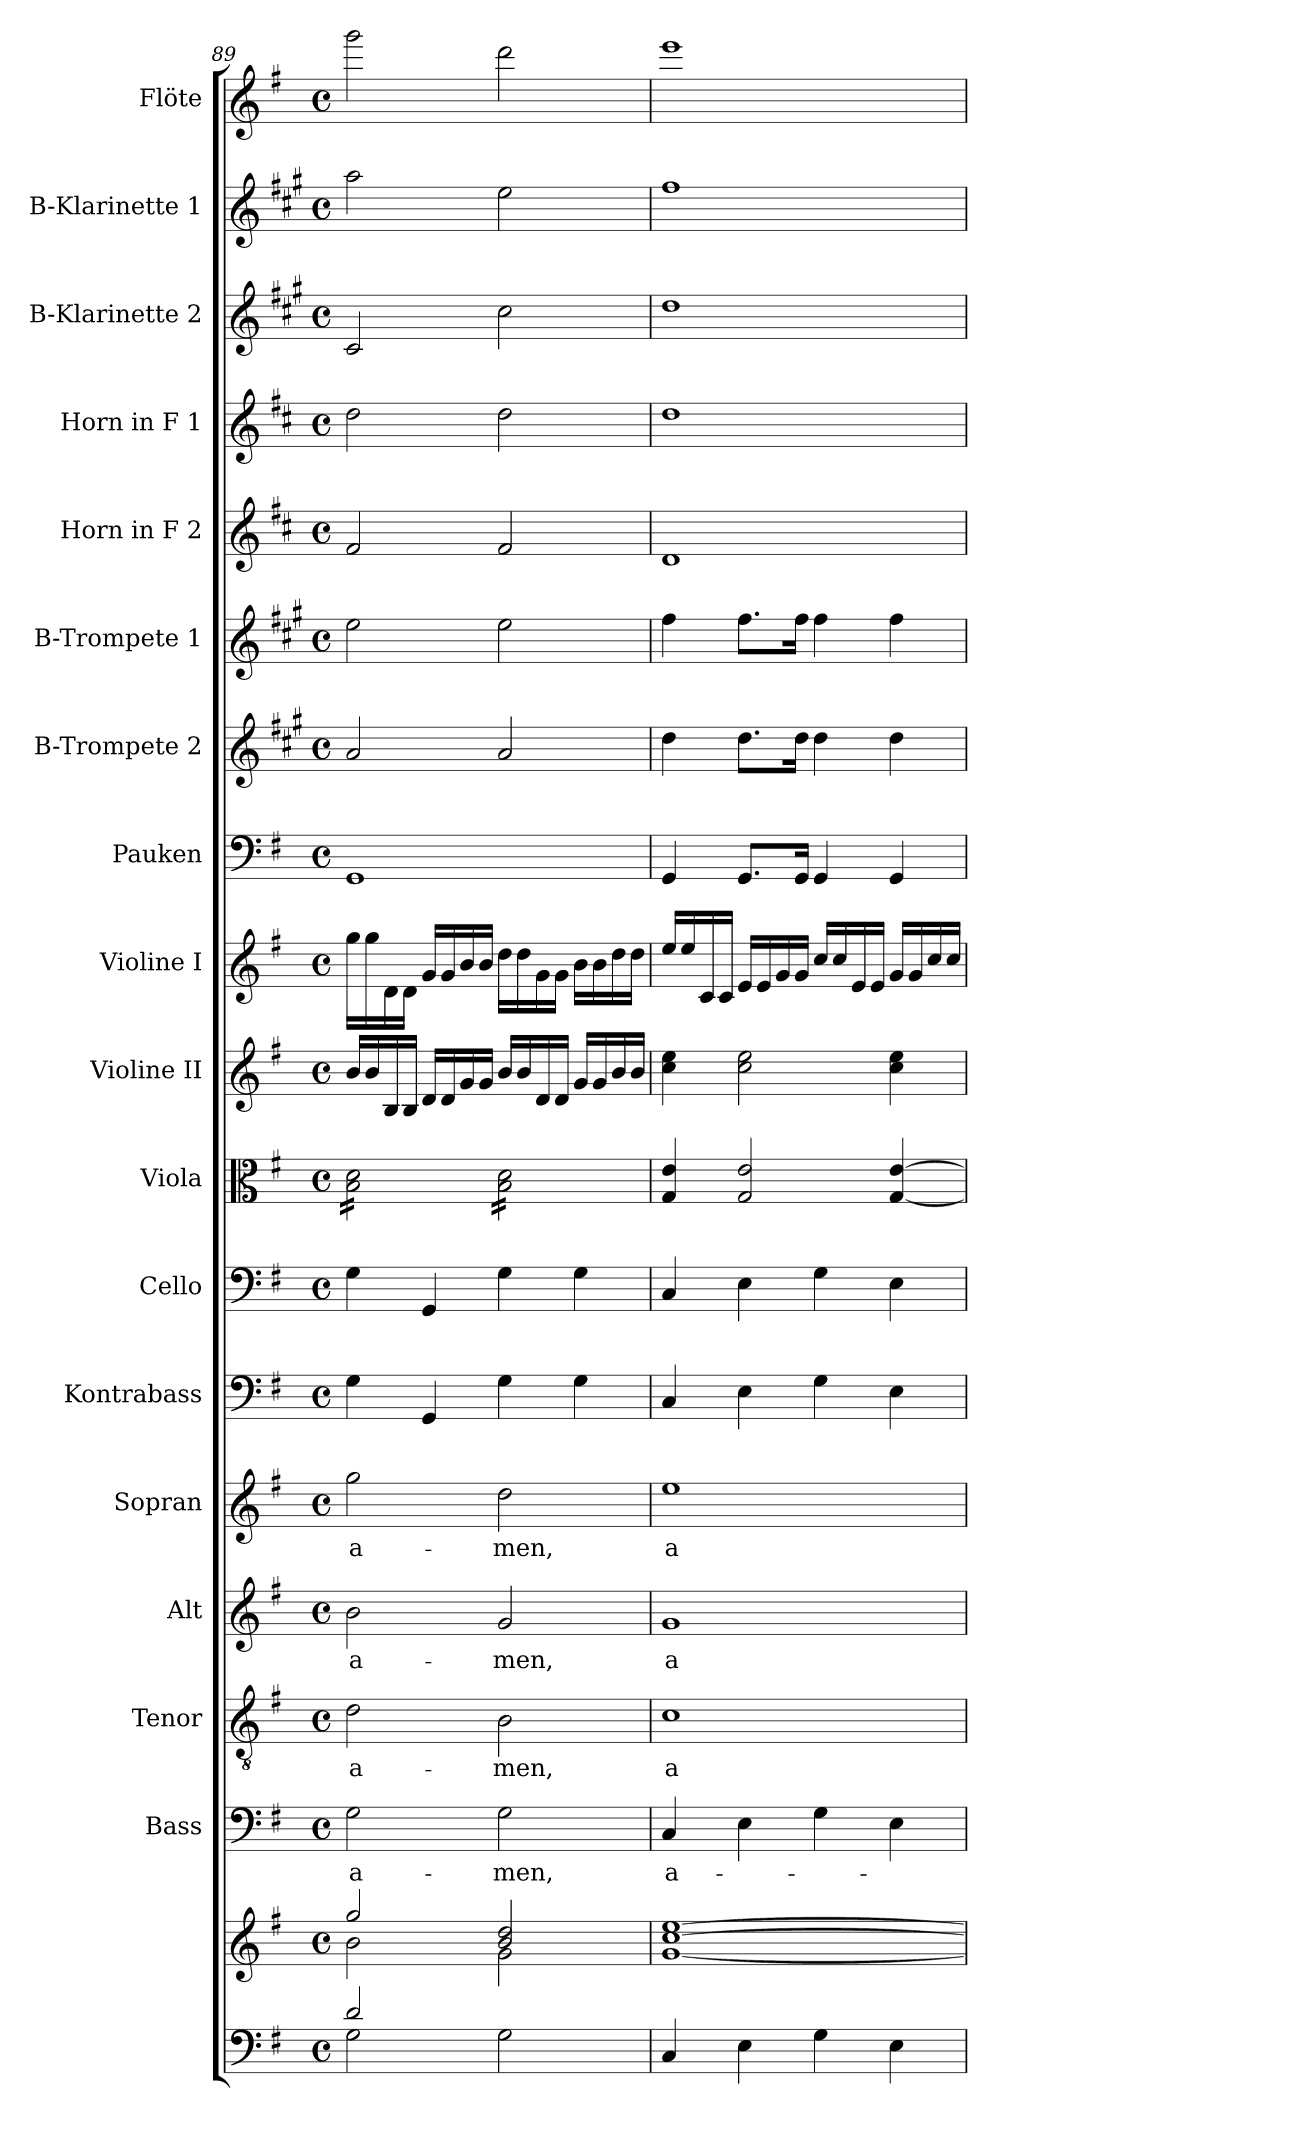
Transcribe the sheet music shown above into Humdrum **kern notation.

**kern	**kern	**kern	**text	**kern	**text	**kern	**text	**kern	**text	**kern	**kern	**kern	**kern	**kern	**kern	**kern	**kern	**kern	**kern	**kern	**kern	**kern
*part18	*part18	*part17	*part17	*part16	*part16	*part15	*part15	*part14	*part14	*part13	*part12	*part11	*part10	*part9	*part8	*part7	*part6	*part5	*part4	*part3	*part2	*part1
*staff19	*staff18	*staff17	*staff17	*staff16	*staff16	*staff15	*staff15	*staff14	*staff14	*staff13	*staff12	*staff11	*staff10	*staff9	*staff8	*staff7	*staff6	*staff5	*staff4	*staff3	*staff2	*staff1
*	*	*I"Bass	*	*I"Tenor	*	*I"Alt	*	*I"Sopran	*	*I"Kontrabass	*I"Cello	*I"Viola	*I"Violine II	*I"Violine I	*I"Pauken	*I"B-Trompete 2	*I"B-Trompete 1	*I"Horn in F 2	*I"Horn in F 1	*I"B-Klarinette 2	*I"B-Klarinette 1	*I"Flöte
*	*	*I'B.	*	*I'T.	*	*I'A.	*	*I'S.	*	*I'Kb.	*	*I'Vla.	*I'Vl. II	*I'Vl. I	*I'Pk.	*I'Trp. 2	*I'Trp. 1	*	*	*I'Kl. 2	*I'Kl. 1	*I'Fl.
*clefF4	*clefG2	*clefF4	*	*clefGv2	*	*clefG2	*	*clefG2	*	*clefF4	*clefF4	*clefC3	*clefG2	*clefG2	*clefF4	*clefG2	*clefG2	*clefG2	*clefG2	*clefG2	*clefG2	*clefG2
*	*	*	*	*	*	*	*	*	*	*ITrd7c12	*	*	*	*	*	*ITrd1c2	*ITrd1c2	*ITrd4c7	*ITrd4c7	*ITrd1c2	*ITrd1c2	*
*k[f#]	*k[f#]	*k[f#]	*	*k[f#]	*	*k[f#]	*	*k[f#]	*	*k[f#]	*k[f#]	*k[f#]	*k[f#]	*k[f#]	*k[f#]	*k[f#]	*k[f#]	*k[f#]	*k[f#]	*k[f#]	*k[f#]	*k[f#]
*G:	*G:	*G:	*	*G:	*	*G:	*	*G:	*	*G:	*G:	*G:	*G:	*G:	*G:	*G:	*G:	*G:	*G:	*G:	*G:	*G:
*M4/4	*M4/4	*M4/4	*	*M4/4	*	*M4/4	*	*M4/4	*	*M4/4	*M4/4	*M4/4	*M4/4	*M4/4	*M4/4	*M4/4	*M4/4	*M4/4	*M4/4	*M4/4	*M4/4	*M4/4
*met(c)	*met(c)	*met(c)	*	*met(c)	*	*met(c)	*	*met(c)	*	*met(c)	*met(c)	*met(c)	*met(c)	*met(c)	*met(c)	*met(c)	*met(c)	*met(c)	*met(c)	*met(c)	*met(c)	*met(c)
=89	=89	=89	=89	=89	=89	=89	=89	=89	=89	=89	=89	=89	=89	=89	=89	=89	=89	=89	=89	=89	=89	=89
*^	*^	*	*	*	*	*	*	*	*	*	*	*	*	*	*	*	*	*	*	*	*	*
!	!	!	!	!	!LO:LY:b	!	!LO:LY:b	!	!LO:LY:b	!	!LO:LY:b	!	!	!	!	!	!	!	!	!	!	!	!	!
*	*	*	*	*	*	*	*	*	*	*	*	*	*	*tremolo	*	*	*	*	*	*	*	*	*	*
2d/	2G\	2gg/	2b\	2G\	a-	2d\	a-	2b\	a-	2gg\	a-	4GG\	4G\	16B\ 16d\LL	16b/LL	16gg\LL	1GG	2g/	2dd\	2B/	2g\	2B/	2gg\	2ggg\
.	.	.	.	.	.	.	.	.	.	.	.	.	.	16B\ 16d\	16b/	16gg\	.	.	.	.	.	.	.	.
.	.	.	.	.	.	.	.	.	.	.	.	.	.	16B\ 16d\	16B/	16d\	.	.	.	.	.	.	.	.
.	.	.	.	.	.	.	.	.	.	.	.	.	.	16B\ 16d\	16B/JJ	16d\JJ	.	.	.	.	.	.	.	.
.	.	.	.	.	.	.	.	.	.	.	.	4GGG/	4GG/	16B\ 16d\	16d/LL	16g/LL	.	.	.	.	.	.	.	.
.	.	.	.	.	.	.	.	.	.	.	.	.	.	16B\ 16d\	16d/	16g/	.	.	.	.	.	.	.	.
.	.	.	.	.	.	.	.	.	.	.	.	.	.	16B\ 16d\	16g/	16b/	.	.	.	.	.	.	.	.
.	.	.	.	.	.	.	.	.	.	.	.	.	.	16B\ 16d\JJ	16g/JJ	16b/JJ	.	.	.	.	.	.	.	.
!	!	!	!	!	!LO:LY:b	!	!LO:LY:b	!	!LO:LY:b	!	!LO:LY:b	!	!	!	!	!	!	!	!	!	!	!	!	!
2ryy	2G\	2b/ 2dd/	2g\	2G\	-men,	2B\	-men,	2g/	-men,	2dd\	-men,	4GG\	4G\	16B\ 16d\LL	16b/LL	16dd\LL	.	2g/	2dd\	2B/	2g\	2b\	2dd\	2ddd\
.	.	.	.	.	.	.	.	.	.	.	.	.	.	16B\ 16d\	16b/	16dd\	.	.	.	.	.	.	.	.
.	.	.	.	.	.	.	.	.	.	.	.	.	.	16B\ 16d\	16d/	16g\	.	.	.	.	.	.	.	.
.	.	.	.	.	.	.	.	.	.	.	.	.	.	16B\ 16d\	16d/JJ	16g\JJ	.	.	.	.	.	.	.	.
.	.	.	.	.	.	.	.	.	.	.	.	4GG\	4G\	16B\ 16d\	16g/LL	16b\LL	.	.	.	.	.	.	.	.
.	.	.	.	.	.	.	.	.	.	.	.	.	.	16B\ 16d\	16g/	16b\	.	.	.	.	.	.	.	.
.	.	.	.	.	.	.	.	.	.	.	.	.	.	16B\ 16d\	16b/	16dd\	.	.	.	.	.	.	.	.
.	.	.	.	.	.	.	.	.	.	.	.	.	.	16B\ 16d\JJ	16b/JJ	16dd\JJ	.	.	.	.	.	.	.	.
*	*	*	*	*	*	*	*	*	*	*	*	*	*	*Xtremolo	*	*	*	*	*	*	*	*	*	*
*v	*v	*	*	*	*	*	*	*	*	*	*	*	*	*	*	*	*	*	*	*	*	*	*	*
=90	=90	=90	=90	=90	=90	=90	=90	=90	=90	=90	=90	=90	=90	=90	=90	=90	=90	=90	=90	=90	=90	=90	=90
!	!	!	!	!LO:LY:b	!	!LO:LY:b	!	!LO:LY:b	!	!LO:LY:b	!	!	!	!	!	!	!	!	!	!	!	!	!
4C/	[>1cc [>1ee	[<1g	4C/	a-	1c	a-	1g	a-	1ee	a-	4CC/	4C/	4G/ 4e/	4cc\ 4ee\	16ee/LL	4GG/	4cc\	4ee\	1G	1g	1cc	1ee	1eee
.	.	.	.	.	.	.	.	.	.	.	.	.	.	.	16ee/	.	.	.	.	.	.	.	.
.	.	.	.	.	.	.	.	.	.	.	.	.	.	.	16c/	.	.	.	.	.	.	.	.
.	.	.	.	.	.	.	.	.	.	.	.	.	.	.	16c/JJ	.	.	.	.	.	.	.	.
4E\	.	.	4E\	.	.	.	.	.	.	.	4EE\	4E\	2G/ 2e/	2cc\ 2ee\	16e/LL	8.GG/L	8.cc\L	8.ee\L	.	.	.	.	.
.	.	.	.	.	.	.	.	.	.	.	.	.	.	.	16e/	.	.	.	.	.	.	.	.
.	.	.	.	.	.	.	.	.	.	.	.	.	.	.	16g/	.	.	.	.	.	.	.	.
.	.	.	.	.	.	.	.	.	.	.	.	.	.	.	16g/JJ	16GG/Jk	16cc\Jk	16ee\Jk	.	.	.	.	.
4G\	.	.	4G\	.	.	.	.	.	.	.	4GG\	4G\	.	.	16cc/LL	4GG/	4cc\	4ee\	.	.	.	.	.
.	.	.	.	.	.	.	.	.	.	.	.	.	.	.	16cc/	.	.	.	.	.	.	.	.
.	.	.	.	.	.	.	.	.	.	.	.	.	.	.	16e/	.	.	.	.	.	.	.	.
.	.	.	.	.	.	.	.	.	.	.	.	.	.	.	16e/JJ	.	.	.	.	.	.	.	.
4E\	.	.	4E\	.	.	.	.	.	.	.	4EE\	4E\	[4G/ [4e/	4cc\ 4ee\	16g/LL	4GG/	4cc\	4ee\	.	.	.	.	.
.	.	.	.	.	.	.	.	.	.	.	.	.	.	.	16g/	.	.	.	.	.	.	.	.
.	.	.	.	.	.	.	.	.	.	.	.	.	.	.	16cc/	.	.	.	.	.	.	.	.
.	.	.	.	.	.	.	.	.	.	.	.	.	.	.	16cc/JJ	.	.	.	.	.	.	.	.
*	*v	*v	*	*	*	*	*	*	*	*	*	*	*	*	*	*	*	*	*	*	*	*	*
=	=	=	=	=	=	=	=	=	=	=	=	=	=	=	=	=	=	=	=	=	=	=
*-	*-	*-	*-	*-	*-	*-	*-	*-	*-	*-	*-	*-	*-	*-	*-	*-	*-	*-	*-	*-	*-	*-
